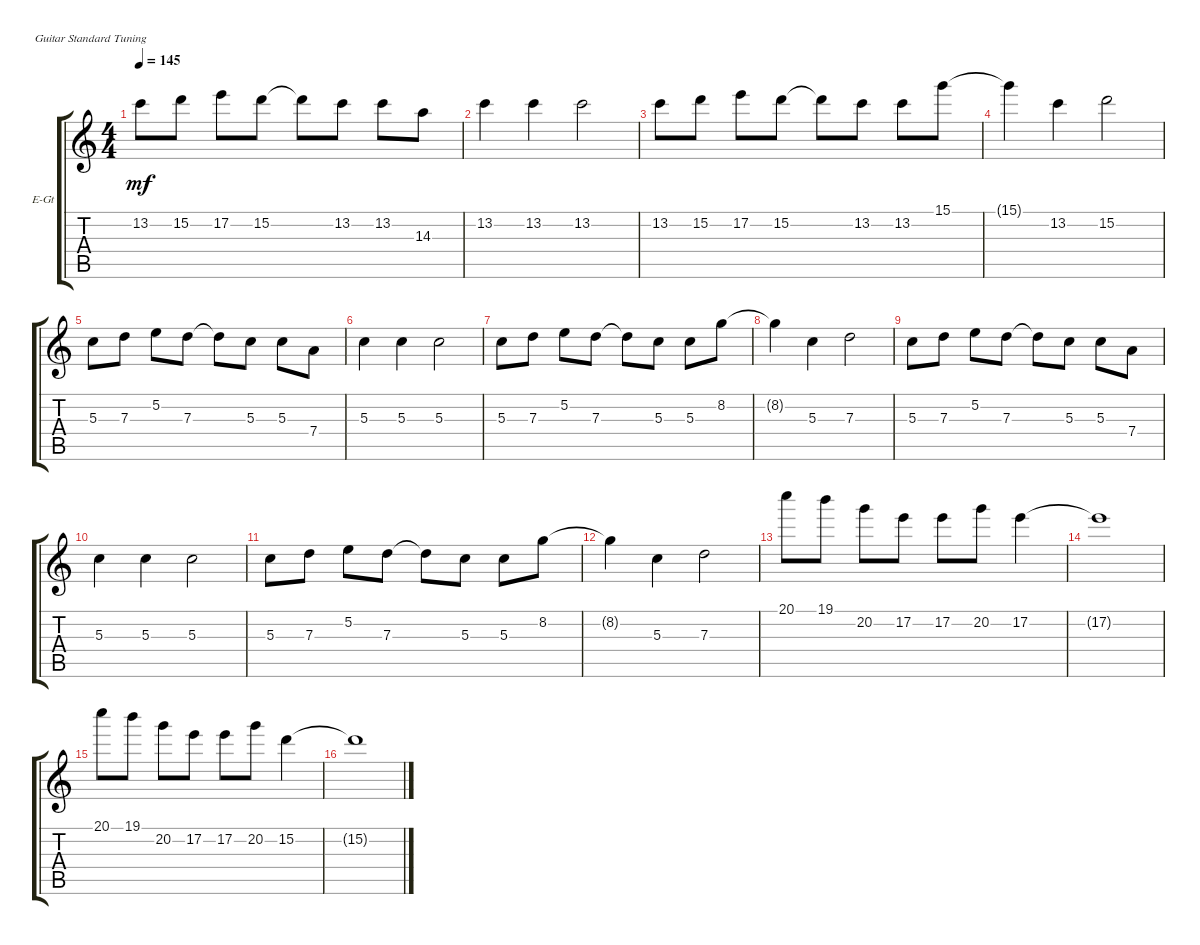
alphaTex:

\defaultSystemsLayout 4
\bracketExtendMode groupsimilarinstruments
\firstSystemTrackNameOrientation horizontal
\otherSystemsTrackNameOrientation horizontal
\track ("Electric Guitar" "E-Gt") {instrument distortionguitar}
\staff {score tabs}
\tuning (E4 B3 G3 D3 A2 E2)
\ts (4 4)
\tempo 145
\clef g2
\scale
0.17896
\ks c
13.2.8{dy mf} 15.2.8 17.2.8 15.2.8 15.2{t}.8 13.2.8 13.2.8 14.3.8 |
\scale
0.0871722 13.2.4 13.2.4 13.2.2 |
\scale
0.164593 13.2.8 15.2.8 17.2.8 15.2.8 15.2{t}.8 13.2.8 13.2.8 15.1.8 |
\scale
0.135522 15.1{t}.4 13.2.4 15.2.2 |
\scale
0.128925 5.3.8 7.3.8 5.2.8 7.3.8 7.3{t}.8 5.3.8 5.3.8 7.4.8 |
\scale
0.0795785 5.3.4 5.3.4 5.3.2 |
\scale
0.130357 5.3.8 7.3.8 5.2.8 7.3.8 7.3{t}.8 5.3.8 5.3.8 8.2.8 |
\scale
0.0897067 8.2{t}.4 5.3.4 7.3.2 |
\scale
0.134655 5.3.8 7.3.8 5.2.8 7.3.8 7.3{t}.8 5.3.8 5.3.8 7.4.8 |
\scale
0.0795785 5.3.4 5.3.4 5.3.2 |
\scale
0.13752 5.3.8 7.3.8 5.2.8 7.3.8 7.3{t}.8 5.3.8 5.3.8 8.2.8 |
\scale
0.0840837 8.2{t}.4 5.3.4 7.3.2 |
20.1.8 19.1.8 20.2.8 17.2.8 17.2.8 20.2.8 17.2.4 |
17.2{t}.1 |
20.1.8 19.1.8 20.2.8 17.2.8 17.2.8 20.2.8 15.2.4 |
15.2{t}.1
